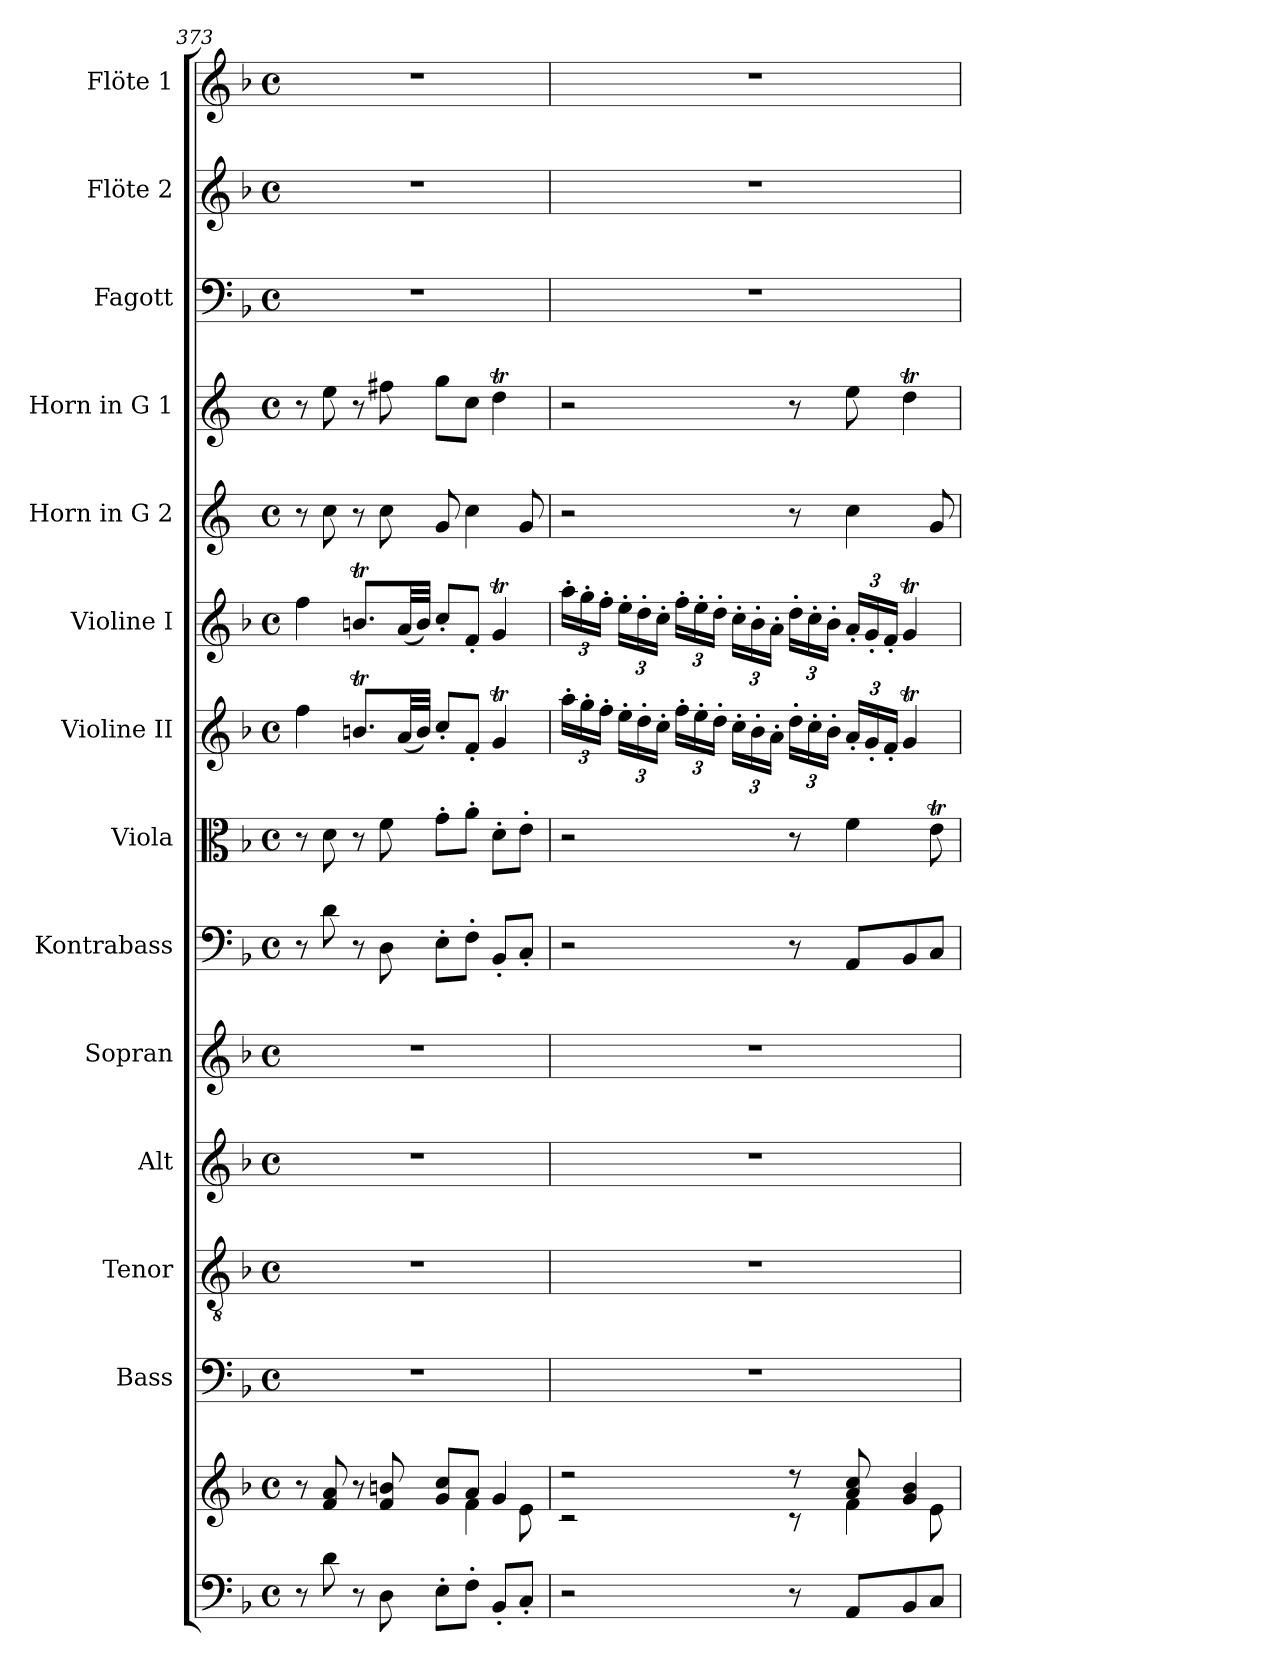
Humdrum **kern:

**kern	**kern	**kern	**kern	**kern	**kern	**kern	**kern	**kern	**kern	**kern	**kern	**kern	**kern	**kern
*part14	*part14	*part13	*part12	*part11	*part10	*part9	*part8	*part7	*part6	*part5	*part4	*part3	*part2	*part1
*staff15	*staff14	*staff13	*staff12	*staff11	*staff10	*staff9	*staff8	*staff7	*staff6	*staff5	*staff4	*staff3	*staff2	*staff1
*	*	*I"Bass	*I"Tenor	*I"Alt	*I"Sopran	*I"Kontrabass	*I"Viola	*I"Violine II	*I"Violine I	*I"Horn in G 2	*I"Horn in G 1	*I"Fagott	*I"Flöte 2	*I"Flöte 1
*	*	*I'B.	*I'T.	*I'A.	*I'S.	*I'Kb.	*I'Vla.	*I'Vl. II	*I'Vl. I	*	*	*I'Fg.	*I'Fl. 2	*I'Fl. 1
*clefF4	*clefG2	*clefF4	*clefGv2	*clefG2	*clefG2	*clefF4	*clefC3	*clefG2	*clefG2	*clefG2	*clefG2	*clefF4	*clefG2	*clefG2
*	*	*	*	*	*	*ITrd7c12	*	*	*	*ITrd4c7	*ITrd4c7	*	*	*
*k[b-]	*k[b-]	*k[b-]	*k[b-]	*k[b-]	*k[b-]	*k[b-]	*k[b-]	*k[b-]	*k[b-]	*k[b-]	*k[b-]	*k[b-]	*k[b-]	*k[b-]
*F:	*F:	*F:	*F:	*F:	*F:	*F:	*F:	*F:	*F:	*F:	*F:	*F:	*F:	*F:
*M4/4	*M4/4	*M4/4	*M4/4	*M4/4	*M4/4	*M4/4	*M4/4	*M4/4	*M4/4	*M4/4	*M4/4	*M4/4	*M4/4	*M4/4
*met(c)	*met(c)	*met(c)	*met(c)	*met(c)	*met(c)	*met(c)	*met(c)	*met(c)	*met(c)	*met(c)	*met(c)	*met(c)	*met(c)	*met(c)
=373	=373	=373	=373	=373	=373	=373	=373	=373	=373	=373	=373	=373	=373	=373
*	*^	*	*	*	*	*	*	*	*	*	*	*	*	*
8r	8r	2ryy	1r	1r	1r	1r	8r	8r	4ff\	4ff\	8r	8r	1r	1r	1r
8d\	8f/ 8a/	.	.	.	.	.	8D\	8d\	.	.	8f\	8a\	.	.	.
8r	8r	.	.	.	.	.	8r	8r	8.bnt/L	8.bnt/L	8r	8r	.	.	.
8D\	8f/ 8bn/	.	.	.	.	.	8DD\	8f\	.	.	8f\	8bn\	.	.	.
.	.	.	.	.	.	.	.	.	(<32a/LL	(<32a/LL	.	.	.	.	.
.	.	.	.	.	.	.	.	.	32b/JJJ)	32b/JJJ)	.	.	.	.	.
8E'>\L	8g/ 8cc/L	8ryy	.	.	.	.	8EE'>\L	8g'>\L	8cc'</L	8cc'</L	8c/	8cc\L	.	.	.
8F'>\J	8a/J	4f\	.	.	.	.	8FF'>\J	8a'>\J	8f'</J	8f'</J	4f\	8f\J	.	.	.
8BB-'</L	4g/	.	.	.	.	.	8BBB-'</L	8d'>\L	4gT/	4gT/	.	4gT\	.	.	.
8C'</J	.	8e\	.	.	.	.	8CC'</J	8e'>\J	.	.	8c/	.	.	.	.
=374	=374	=374	=374	=374	=374	=374	=374	=374	=374	=374	=374	=374	=374	=374	=374
2r	2r	2r	1r	1r	1r	1r	2r	2r	24aa'>\LL	24aa'>\LL	2r	2r	1r	1r	1r
.	.	.	.	.	.	.	.	.	24gg'>\	24gg'>\	.	.	.	.	.
.	.	.	.	.	.	.	.	.	24ff'>\JJ	24ff'>\JJ	.	.	.	.	.
.	.	.	.	.	.	.	.	.	24ee'>\LL	24ee'>\LL	.	.	.	.	.
.	.	.	.	.	.	.	.	.	24dd'>\	24dd'>\	.	.	.	.	.
.	.	.	.	.	.	.	.	.	24cc'>\JJ	24cc'>\JJ	.	.	.	.	.
.	.	.	.	.	.	.	.	.	24ff'>\LL	24ff'>\LL	.	.	.	.	.
.	.	.	.	.	.	.	.	.	24ee'>\	24ee'>\	.	.	.	.	.
.	.	.	.	.	.	.	.	.	24dd'>\JJ	24dd'>\JJ	.	.	.	.	.
.	.	.	.	.	.	.	.	.	24cc'>\LL	24cc'>\LL	.	.	.	.	.
.	.	.	.	.	.	.	.	.	24b-'>\	24b-'>\	.	.	.	.	.
.	.	.	.	.	.	.	.	.	24a'>\JJ	24a'>\JJ	.	.	.	.	.
8r	8r	8r	.	.	.	.	8r	8r	24dd'>\LL	24dd'>\LL	8r	8r	.	.	.
.	.	.	.	.	.	.	.	.	24cc'>\	24cc'>\	.	.	.	.	.
.	.	.	.	.	.	.	.	.	24b-'>\JJ	24b-'>\JJ	.	.	.	.	.
8AA/L	8a/ 8cc/	4f\	.	.	.	.	8AAA/L	4f\	24a'</LL	24a'</LL	4f\	8a\	.	.	.
.	.	.	.	.	.	.	.	.	24g'</	24g'</	.	.	.	.	.
.	.	.	.	.	.	.	.	.	24f'</JJ	24f'</JJ	.	.	.	.	.
8BB-/	4g/ 4b-/	.	.	.	.	.	8BBB-/	.	4gT/	4gT/	.	4gT\	.	.	.
8C/J	.	8e\	.	.	.	.	8CC/J	8et\	.	.	8c/	.	.	.	.
*	*v	*v	*	*	*	*	*	*	*	*	*	*	*	*	*
=	=	=	=	=	=	=	=	=	=	=	=	=	=	=
*-	*-	*-	*-	*-	*-	*-	*-	*-	*-	*-	*-	*-	*-	*-
